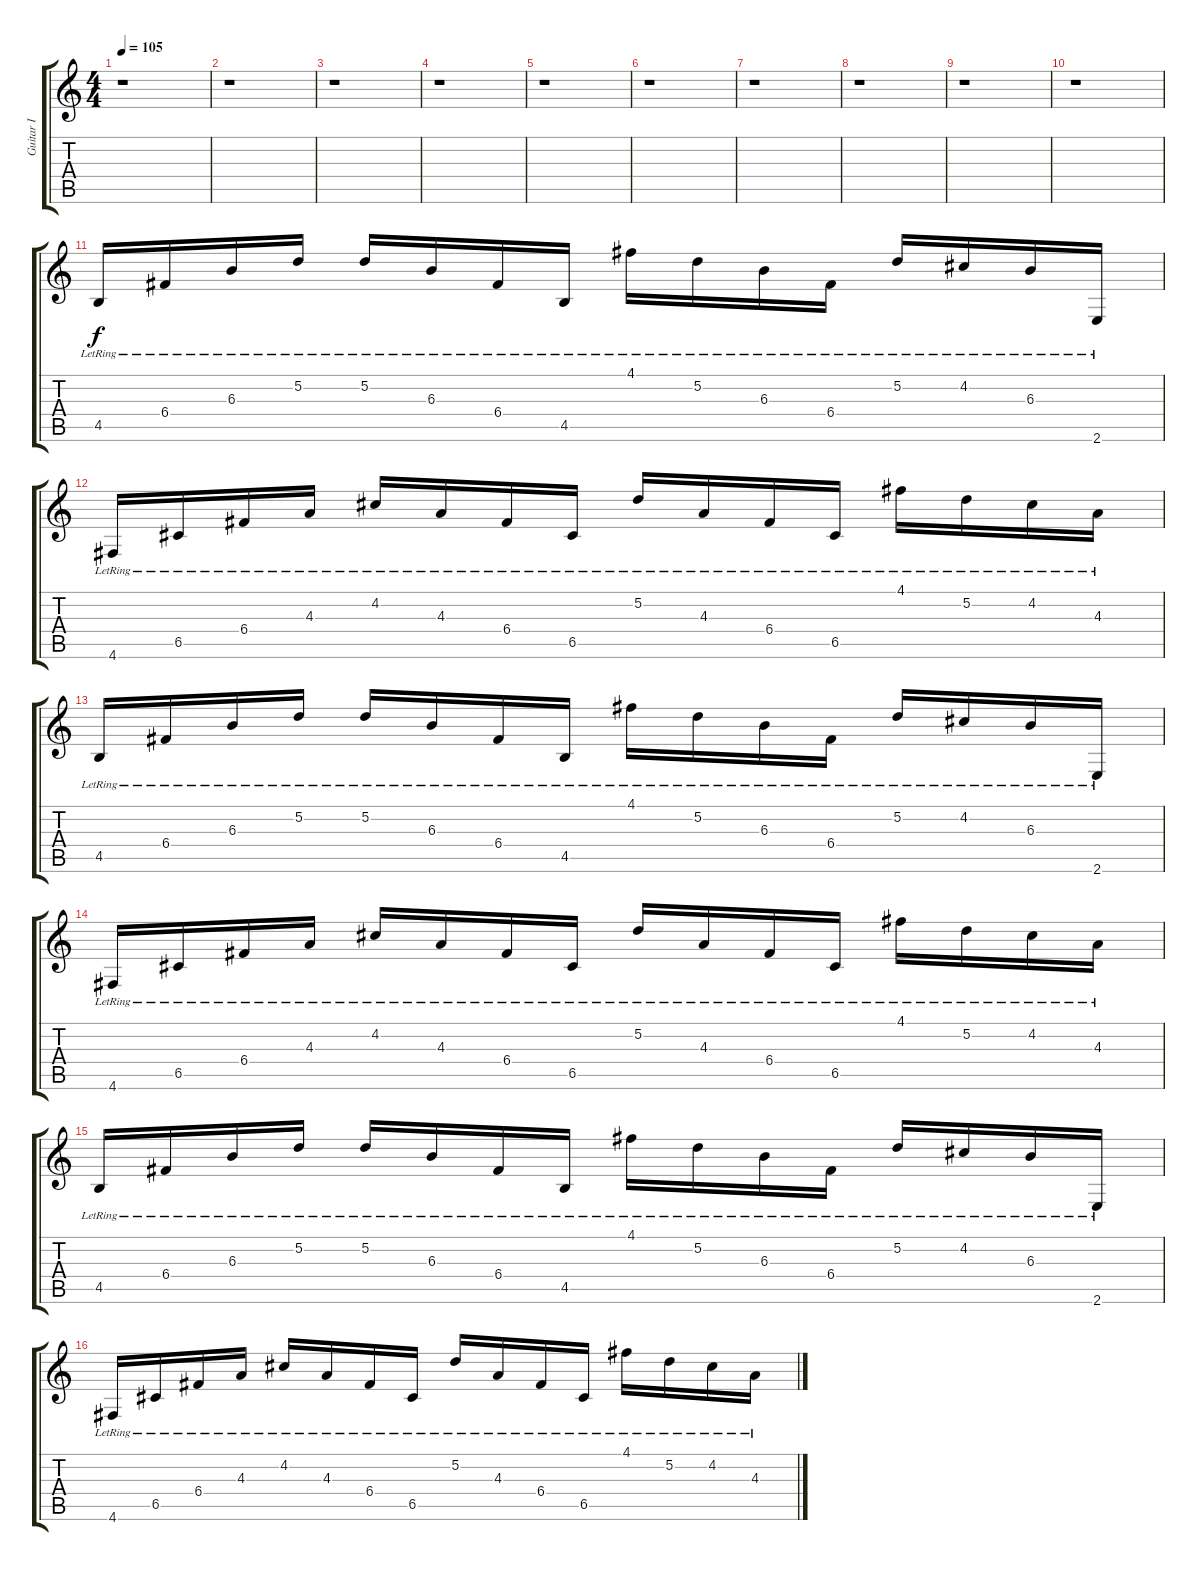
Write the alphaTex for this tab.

\track ("Guitar I" "Guitar I") {instrument distortionguitar}
\staff {score tabs}
\tuning (D4 A3 F3 C3 G2 D2) {hide}
\ts (4 4)
\tempo 105
\clef g2
\ks c
r.1{dy f} |
r.1 |
r.1 |
r.1 |
r.1 |
r.1 |
r.1 |
r.1 |
r.1 |
r.1 |
4.5{lr}.16{volume 12} 6.4{lr}.16 6.3{lr}.16 5.2{lr}.16 5.2{lr}.16 6.3{lr}.16 6.4{lr}.16 4.5{lr}.16 4.1{lr}.16 5.2{lr}.16 6.3{lr}.16 6.4{lr}.16 5.2{lr}.16 4.2{lr}.16 6.3{lr}.16 2.6{lr}.16 |
4.6{lr}.16 6.5{lr}.16 6.4{lr}.16 4.3{lr}.16 4.2{lr}.16 4.3{lr}.16 6.4{lr}.16 6.5{lr}.16 5.2{lr}.16 4.3{lr}.16 6.4{lr}.16 6.5{lr}.16 4.1{lr}.16 5.2{lr}.16 4.2{lr}.16 4.3{lr}.16 |
4.5{lr}.16 6.4{lr}.16 6.3{lr}.16 5.2{lr}.16 5.2{lr}.16 6.3{lr}.16 6.4{lr}.16 4.5{lr}.16 4.1{lr}.16 5.2{lr}.16 6.3{lr}.16 6.4{lr}.16 5.2{lr}.16 4.2{lr}.16 6.3{lr}.16 2.6{lr}.16 |
4.6{lr}.16 6.5{lr}.16 6.4{lr}.16 4.3{lr}.16 4.2{lr}.16 4.3{lr}.16 6.4{lr}.16 6.5{lr}.16 5.2{lr}.16 4.3{lr}.16 6.4{lr}.16 6.5{lr}.16 4.1{lr}.16 5.2{lr}.16 4.2{lr}.16 4.3{lr}.16 |
4.5{lr}.16{volume 12} 6.4{lr}.16 6.3{lr}.16 5.2{lr}.16 5.2{lr}.16 6.3{lr}.16 6.4{lr}.16 4.5{lr}.16 4.1{lr}.16 5.2{lr}.16 6.3{lr}.16 6.4{lr}.16 5.2{lr}.16 4.2{lr}.16 6.3{lr}.16 2.6{lr}.16 |
4.6{lr}.16 6.5{lr}.16 6.4{lr}.16 4.3{lr}.16 4.2{lr}.16 4.3{lr}.16 6.4{lr}.16 6.5{lr}.16 5.2{lr}.16 4.3{lr}.16 6.4{lr}.16 6.5{lr}.16 4.1{lr}.16 5.2{lr}.16 4.2{lr}.16 4.3{lr}.16
